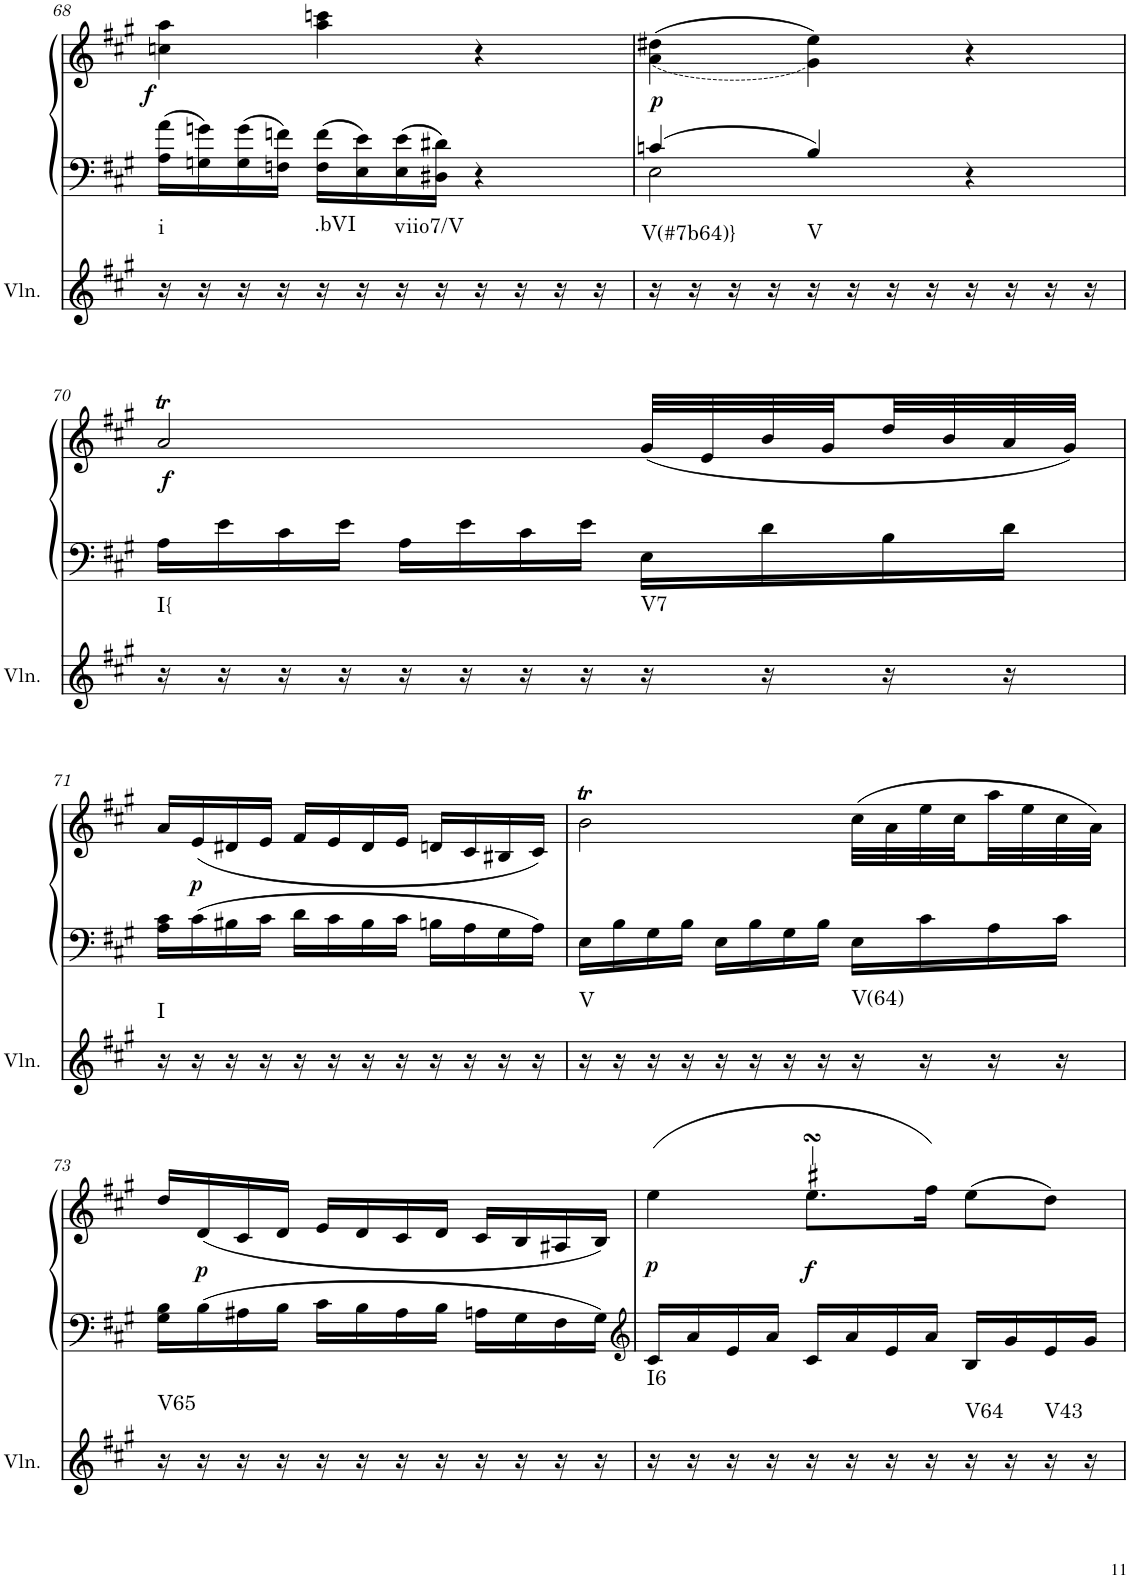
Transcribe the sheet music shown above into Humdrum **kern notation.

**kern	**harte	**kern	**kern	**dynam
*part2	*part2	*part1	*part1	*part1
*staff3	*	*staff2	*staff1	*staff1/2
*I"Violin	*	*I"unbenannt2	*	*
*I'Vln.	*	*	*	*
!!LO:PB:g=z
*clefG2	*	*clefF4	*clefG2	*
*k[f#c#g#]	*	*k[f#c#g#]	*k[f#c#g#]	*
*M3/4	*	*M3/4	*M3/4	*
=68	=68	=68	=68	=68
!	!LO:H:kt=i	!	!	!LO:DY:b
16r	N	16A\ 16a\LL	4ccn\ 4aa\	f
16r	.	16Gn\ 16gn\	.	.
16r	.	16G\ 16g\	.	.
16r	.	16Fn\ 16fn\JJ	.	.
!	!LO:H:kt=.bVI	!	!	!
16r	N	16F\ 16f\LL	4aa\ 4cccn\	.
16r	.	16E\ 16e\	.	.
!	!LO:H:kt=viio7/V	!	!	!
16r	N	16E\ 16e\	.	.
16r	.	16D#X\ 16d#X\JJ	.	.
16r	.	4r	4r	.
16r	.	.	.	.
16r	.	.	.	.
16r	.	.	.	.
=69	=69	=69	=69	=69
*	*	*^	*	*
!	!LO:H:kt=V(#7b64)}	!	!	!	!LO:DY:b
16r	N	4cn/	2E\	((<4a\ 4dd#X\	p
16r	.	.	.	.	.
16r	.	.	.	.	.
16r	.	.	.	.	.
!	!LO:H:kt=V	!	!	!	!
16r	N	4B/	.	4g#\ 4ee\))	.
16r	.	.	.	.	.
16r	.	.	.	.	.
16r	.	.	.	.	.
16r	.	4r	4ryy	4r	.
16r	.	.	.	.	.
16r	.	.	.	.	.
16r	.	.	.	.	.
*	*	*v	*v	*	*
!!LO:LB:g=z
=70	=70	=70	=70	=70
!	!LO:H:kt=I{	!	!	!LO:DY:b
16r	N	16A\LL	2aT/	f
16r	.	16e\	.	.
16r	.	16c#\	.	.
16r	.	16e\JJ	.	.
16r	.	16A\LL	.	.
16r	.	16e\	.	.
16r	.	16c#\	.	.
16r	.	16e\JJ	.	.
!	!LO:H:kt=V7	!	!	!
16r	N	16E\LL	(32g#/LLL	.
.	.	.	32e/	.
16r	.	16d\	32b/	.
.	.	.	32g#/	.
16r	.	16B\	32dd/	.
.	.	.	32b/	.
16r	.	16d\JJ	32a/	.
.	.	.	32g#/JJJ)	.
!!LO:LB:g=z
=71	=71	=71	=71	=71
!	!LO:H:kt=I	!	!	!
16r	N	16A\ 16c#\LL	16a/LL	.
!	!	!	!	!LO:DY:b
16r	.	16c#\	(16e/	p
16r	.	16B#X\	16d#X/	.
16r	.	16c#\JJ	16e/JJ	.
16r	.	16d\LL	16f#/LL	.
16r	.	16c#\	16e/	.
16r	.	16B#\	16d#/	.
16r	.	16c#\JJ	16e/JJ	.
16r	.	16Bn\LL	16dn/LL	.
16r	.	16A\	16c#/	.
16r	.	16G#\	16B#X/	.
16r	.	16A\JJ	16c#/JJ)	.
=72	=72	=72	=72	=72
!	!LO:H:kt=V	!	!	!
16r	N	16E\LL	2bT\	.
16r	.	16B\	.	.
16r	.	16G#\	.	.
16r	.	16B\JJ	.	.
16r	.	16E\LL	.	.
16r	.	16B\	.	.
16r	.	16G#\	.	.
16r	.	16B\JJ	.	.
!	!LO:H:kt=V(64)	!	!	!
16r	N	16E\LL	(32cc#\LLL	.
.	.	.	32a\	.
16r	.	16c#\	32ee\	.
.	.	.	32cc#\	.
16r	.	16A\	32aa\	.
.	.	.	32ee\	.
16r	.	16c#\JJ	32cc#\	.
.	.	.	32a\JJJ)	.
!!LO:LB:g=z
=73	=73	=73	=73	=73
!	!LO:H:kt=V65	!	!	!
16r	N	16G#\ 16B\LL	16dd/LL	.
!	!	!	!	!LO:DY:b
16r	.	16B\	(16d/	p
16r	.	16A#X\	16c#/	.
16r	.	16B\JJ	16d/JJ	.
16r	.	16c#\LL	16e/LL	.
16r	.	16B\	16d/	.
16r	.	16A#\	16c#/	.
16r	.	16B\JJ	16d/JJ	.
16r	.	16An\LL	16c#/LL	.
16r	.	16G#\	16B/	.
16r	.	16F#\	16A#X/	.
16r	.	16G#\JJ	16B/JJ)	.
=74	=74	=74	=74	=74
*	*	*clefG2	*	*
!	!LO:H:kt=I6	!	!	!LO:DY:b
16r	N	16c#/LL	(4ee\	p
16r	.	16a/	.	.
16r	.	16e/	.	.
16r	.	16a/JJ	.	.
!	!	!	!	!LO:DY:b
16r	.	16c#/LL	8.eesSSS\L	f
16r	.	16a/	.	.
16r	.	16e/	.	.
16r	.	16a/JJ	16ff#\Jk)	.
!	!LO:H:kt=V64	!	!	!
16r	N	16B/LL	(8ee\L	.
16r	.	16g#/	.	.
!	!LO:H:kt=V43	!	!	!
16r	N	16e/	8dd\J)	.
16r	.	16g#/JJ	.	.
=	=	=	=	=
*-	*-	*-	*-	*-
